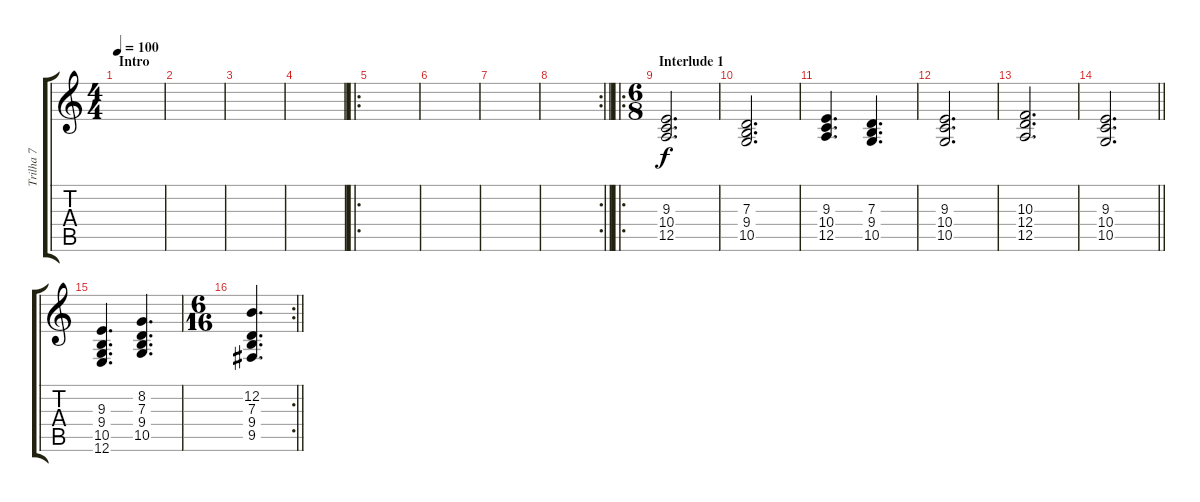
\track ("Trilha 7" "Trilha 7") {instrument stringensemble1}
\staff {score tabs}
\tuning (E4 B3 G3 D3 A2 E2) {hide}
\ts (4 4)
\section ("" "Intro")
\tempo 100
\clef g2
\ks c
|
|
|
|
\ro
|
|
|
\rc 2
\barLineRight lightlight
|
\ro
\ts (6 8)
\section ("" "Interlude 1")
(9.3 10.4 12.5).2{d} |
(7.3 9.4 10.5).2{d} |
(9.3 10.4 12.5).4{d} (7.3 9.4 10.5).4{d} |
(9.3 10.4 10.5).2{d} |
(10.3 12.4 12.5).2{d} |
\barLineRight lightlight
(9.3 10.4 10.5).2{d} |
(9.3 9.4 10.5 12.6).4{d} (8.2 7.3 9.4 10.5).4{d} |
\rc 2
\ts (6 16)
\barLineRight lightlight
(12.2 7.3 9.4 9.5).4{d}
